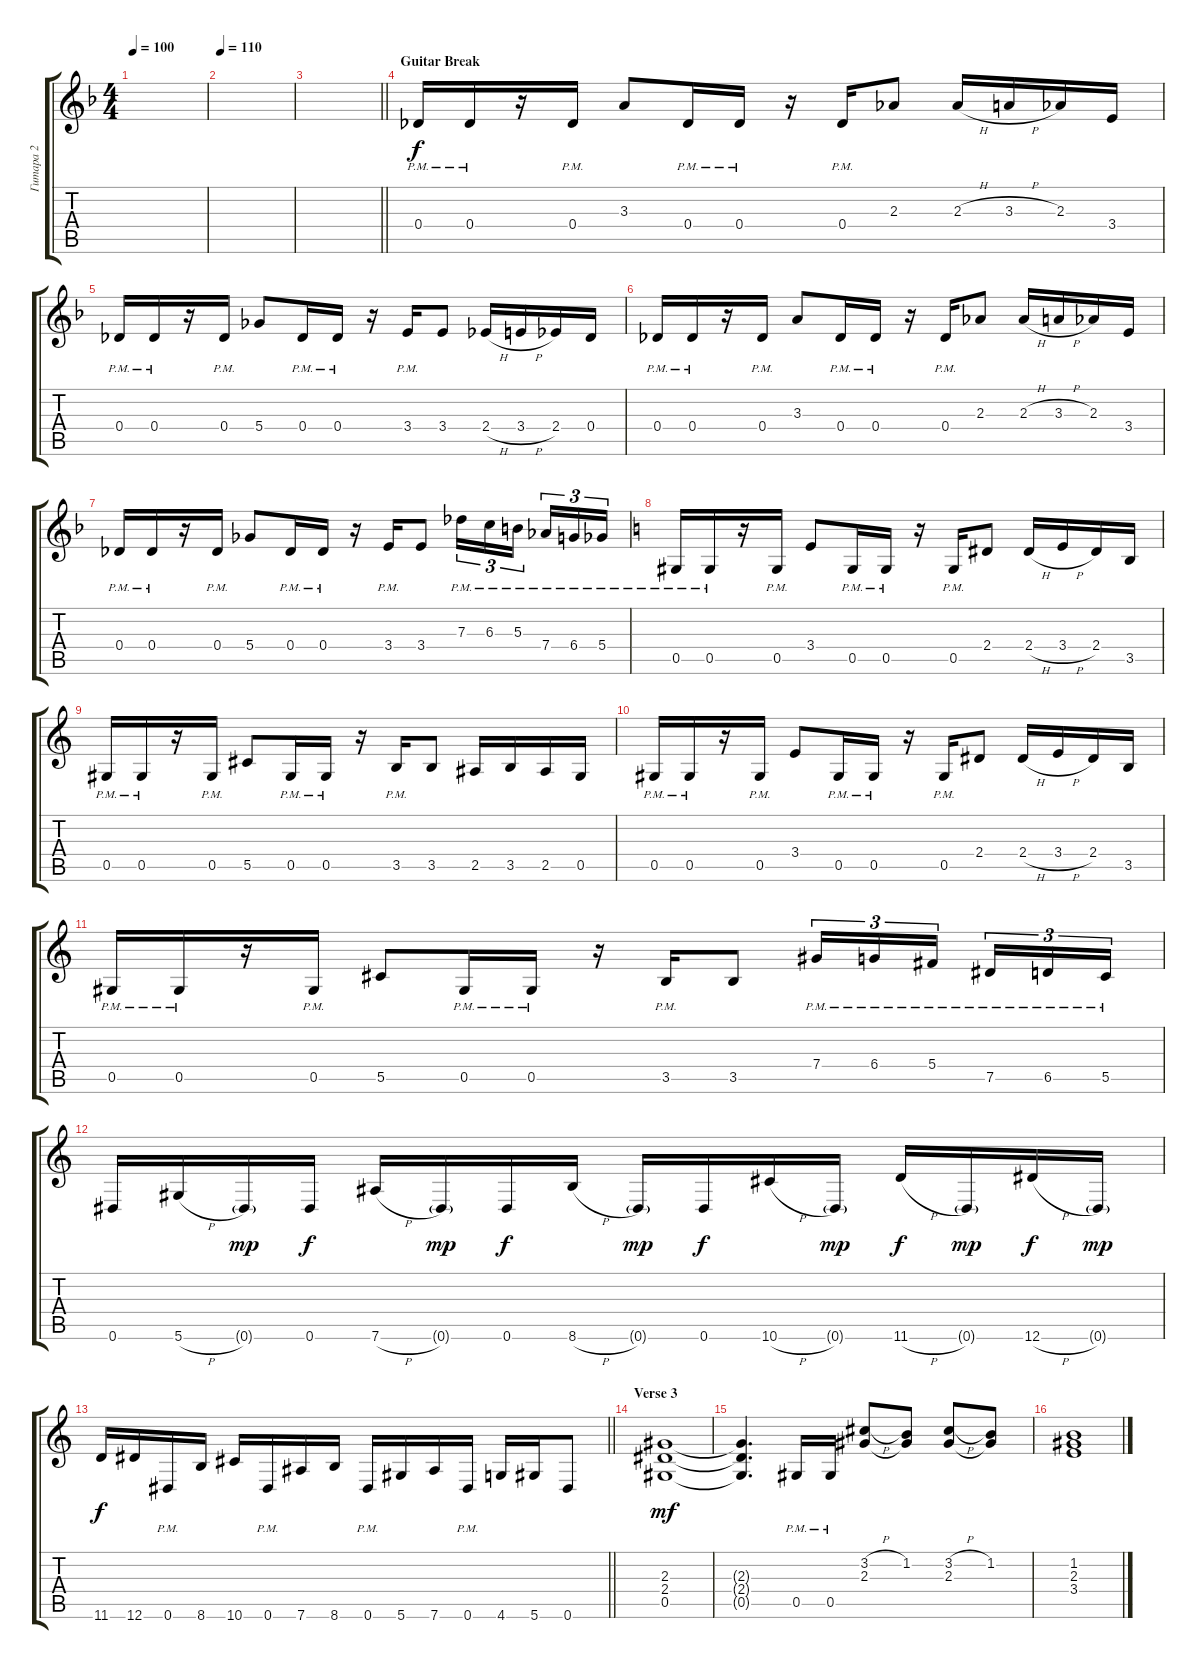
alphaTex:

\track ("Гитара 2" "Гитара 2") {instrument distortionguitar}
\staff {score tabs}
\tuning (Eb4 Bb3 Gb3 Db3 Ab2 Eb2) {hide}
\ts (4 4)
\tempo 100
\clef g2
\ks dminor
|
\tempo 110
|
\barLineRight lightlight
|
\section ("" "Guitar Break")
0.4{pm}.16{dy f volume 8 instrument distortionguitar} 0.4{pm}.16 r.16 0.4{pm}.16 3.3.8 0.4{pm}.16 0.4{pm}.16 r.16 0.4{pm}.16 2.3.8 2.3{h}.16 3.3{h}.16 2.3.16 3.4.16 |
0.4{pm}.16 0.4{pm}.16 r.16 0.4{pm}.16 5.4.8 0.4{pm}.16 0.4{pm}.16 r.16 3.4{pm}.16 3.4.8 2.4{h}.16 3.4{h}.16 2.4.16 0.4.16 |
0.4{pm}.16 0.4{pm}.16 r.16 0.4{pm}.16 3.3.8 0.4{pm}.16 0.4{pm}.16 r.16 0.4{pm}.16 2.3.8 2.3{h}.16 3.3{h}.16 2.3.16 3.4.16 |
0.4{pm}.16 0.4{pm}.16 r.16 0.4{pm}.16 5.4.8 0.4{pm}.16 0.4{pm}.16 r.16 3.4{pm}.16 3.4.8 7.3{pm}.16{tu (3 2)} 6.3{pm}.16{tu (3 2)} 5.3{pm}.16{tu (3 2) beam splitsecondary} 7.4{pm}.16{tu (3 2)} 6.4{pm}.16{tu (3 2)} 5.4{pm}.16{tu (3 2)} |
\ks aminor
0.5{pm}.16 0.5{pm}.16 r.16 0.5{pm}.16 3.4.8 0.5{pm}.16 0.5{pm}.16 r.16 0.5{pm}.16 2.4.8 2.4{h}.16 3.4{h}.16 2.4.16 3.5.16 |
0.5{pm}.16 0.5{pm}.16 r.16 0.5{pm}.16 5.5.8 0.5{pm}.16 0.5{pm}.16 r.16 3.5{pm}.16 3.5.8 2.5.16 3.5.16 2.5.16 0.5.16 |
0.5{pm}.16 0.5{pm}.16 r.16 0.5{pm}.16 3.4.8 0.5{pm}.16 0.5{pm}.16 r.16 0.5{pm}.16 2.4.8 2.4{h}.16 3.4{h}.16 2.4.16 3.5.16 |
0.5{pm}.16 0.5{pm}.16 r.16 0.5{pm}.16 5.5.8 0.5{pm}.16 0.5{pm}.16 r.16 3.5{pm}.16 3.5.8 7.4{pm}.16{tu (3 2)} 6.4{pm}.16{tu (3 2)} 5.4{pm}.16{tu (3 2) beam splitsecondary} 7.5{pm}.16{tu (3 2)} 6.5{pm}.16{tu (3 2)} 5.5{pm}.16{tu (3 2)} |
0.6.16 5.6{h}.16 0.6{g}.16{dy mp} 0.6.16{dy f} 7.6{h}.16 0.6{g}.16{dy mp} 0.6.16{dy f} 8.6{h}.16 0.6{g}.16{dy mp} 0.6.16{dy f} 10.6{h}.16 0.6{g}.16{dy mp} 11.6{h}.16{dy f} 0.6{g}.16{dy mp} 12.6{h}.16{dy f} 0.6{g}.16{dy mp} |
\barLineRight lightlight
11.6.16{dy f} 12.6.16 0.6{pm}.16 8.6.16 10.6.16 0.6{pm}.16 7.6.16 8.6.16 0.6{pm}.16 5.6.16 7.6.16 0.6{pm}.16 4.6.16 5.6.16 0.6.8 |
\section ("" "Verse 3")
\ks c
(2.3 2.4 0.5).1{dy mf} |
(2.3{t} 2.4{t} 0.5{t}).4{d} 0.5{pm}.16 0.5{pm}.16 (3.2{h} 2.3).8 (1.2 2.3{t}).8 (3.2{h} 2.3).8 (1.2 2.3{t}).8 |
(1.2 2.3 3.4).1
